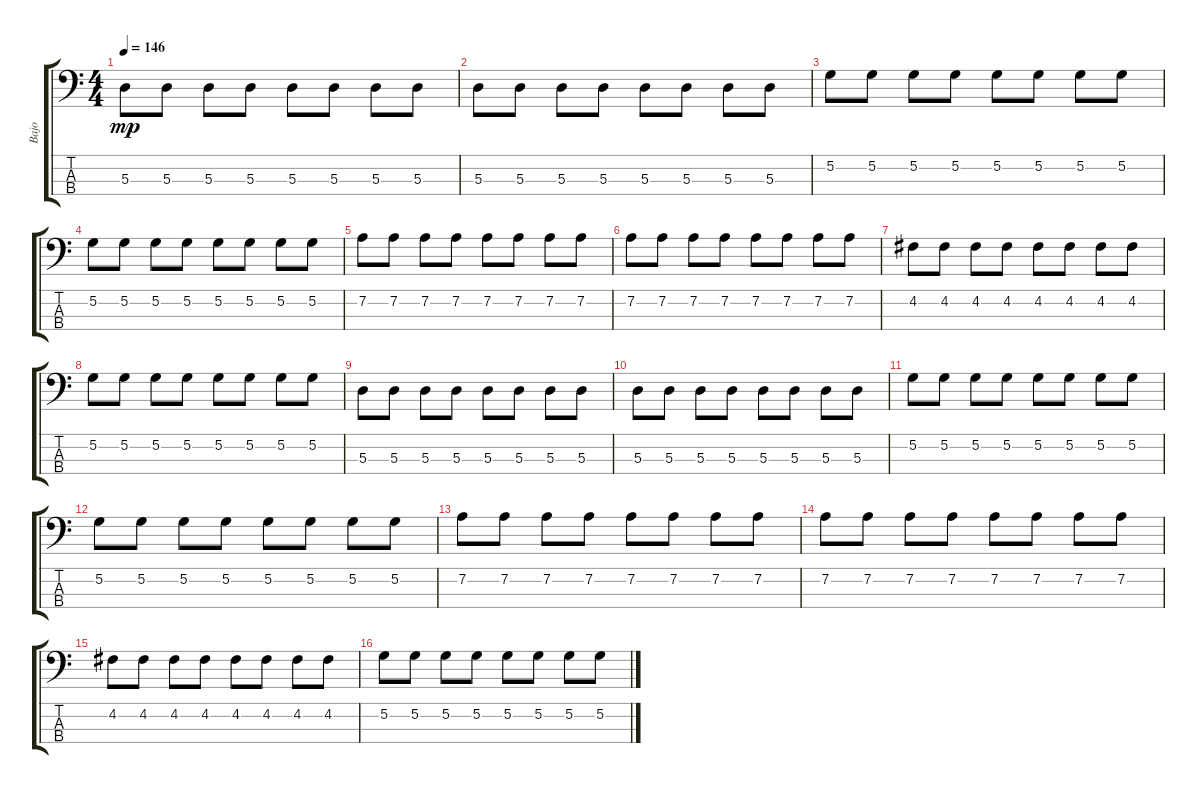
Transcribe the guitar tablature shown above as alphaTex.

\track ("Bajo" "Bajo") {instrument electricbasspick}
\staff {score tabs}
\tuning (G2 D2 A1 E1) {hide}
\ts (4 4)
\tempo 146
\clef f4
\ks c
5.3.8{dy mp instrument electricbasspick} 5.3.8 5.3.8 5.3.8 5.3.8 5.3.8 5.3.8 5.3.8 |
5.3.8 5.3.8 5.3.8 5.3.8 5.3.8 5.3.8 5.3.8 5.3.8 |
5.2.8 5.2.8 5.2.8 5.2.8 5.2.8 5.2.8 5.2.8 5.2.8 |
5.2.8 5.2.8 5.2.8 5.2.8 5.2.8 5.2.8 5.2.8 5.2.8 |
7.2.8 7.2.8 7.2.8 7.2.8 7.2.8 7.2.8 7.2.8 7.2.8 |
7.2.8 7.2.8 7.2.8 7.2.8 7.2.8 7.2.8 7.2.8 7.2.8 |
4.2.8 4.2.8 4.2.8 4.2.8 4.2.8 4.2.8 4.2.8 4.2.8 |
5.2.8 5.2.8 5.2.8 5.2.8 5.2.8 5.2.8 5.2.8 5.2.8 |
5.3.8 5.3.8 5.3.8 5.3.8 5.3.8 5.3.8 5.3.8 5.3.8 |
5.3.8 5.3.8 5.3.8 5.3.8 5.3.8 5.3.8 5.3.8 5.3.8 |
5.2.8 5.2.8 5.2.8 5.2.8 5.2.8 5.2.8 5.2.8 5.2.8 |
5.2.8 5.2.8 5.2.8 5.2.8 5.2.8 5.2.8 5.2.8 5.2.8 |
7.2.8 7.2.8 7.2.8 7.2.8 7.2.8 7.2.8 7.2.8 7.2.8 |
7.2.8 7.2.8 7.2.8 7.2.8 7.2.8 7.2.8 7.2.8 7.2.8 |
4.2.8 4.2.8 4.2.8 4.2.8 4.2.8 4.2.8 4.2.8 4.2.8 |
5.2.8 5.2.8 5.2.8 5.2.8 5.2.8 5.2.8 5.2.8 5.2.8
